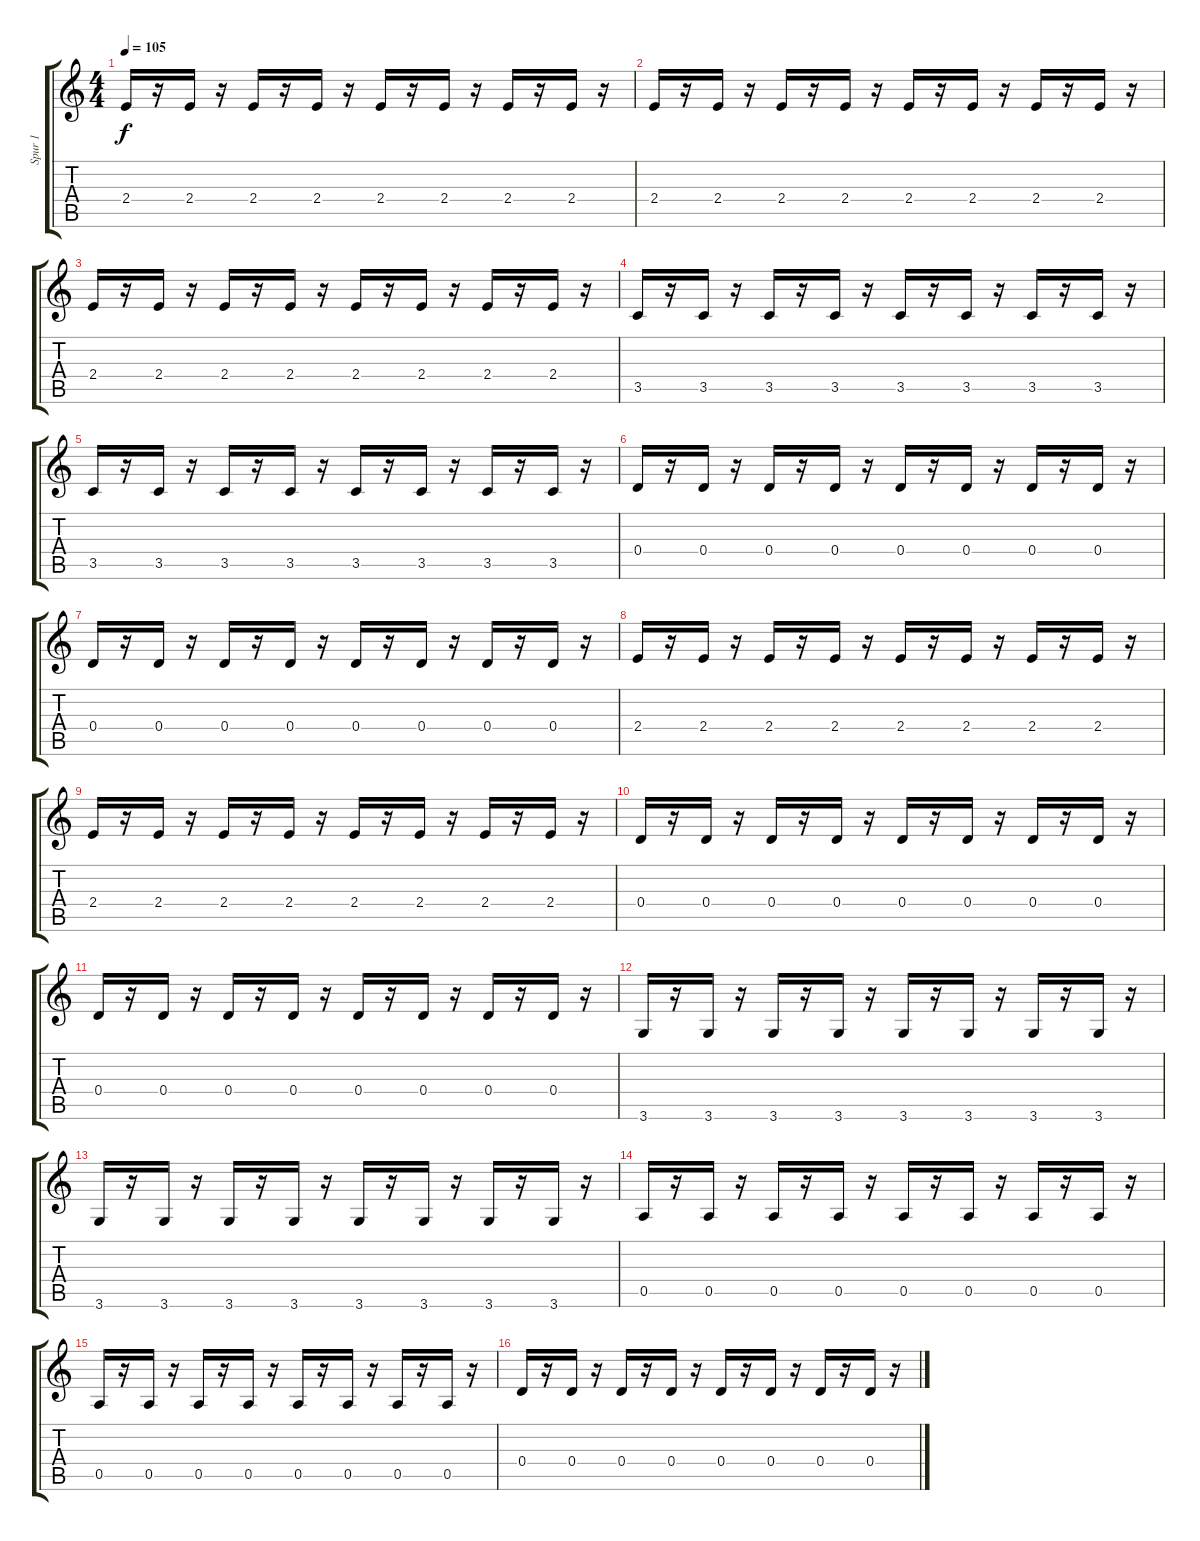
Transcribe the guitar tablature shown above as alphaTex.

\track ("Spur 1" "Spur 1") {instrument electricguitarmuted}
\staff {score tabs}
\tuning (E4 B3 G3 D3 A2 E2) {hide}
\ts (4 4)
\tempo 105
\clef g2
\ks c
2.4.16{dy f} r.16 2.4.16 r.16 2.4.16 r.16 2.4.16 r.16 2.4.16 r.16 2.4.16 r.16 2.4.16 r.16 2.4.16 r.16 |
2.4.16 r.16 2.4.16 r.16 2.4.16 r.16 2.4.16 r.16 2.4.16 r.16 2.4.16 r.16 2.4.16 r.16 2.4.16 r.16 |
2.4.16 r.16 2.4.16 r.16 2.4.16 r.16 2.4.16 r.16 2.4.16 r.16 2.4.16 r.16 2.4.16 r.16 2.4.16 r.16 |
3.5.16 r.16 3.5.16 r.16 3.5.16 r.16 3.5.16 r.16 3.5.16 r.16 3.5.16 r.16 3.5.16 r.16 3.5.16 r.16 |
3.5.16 r.16 3.5.16 r.16 3.5.16 r.16 3.5.16 r.16 3.5.16 r.16 3.5.16 r.16 3.5.16 r.16 3.5.16 r.16 |
0.4.16 r.16 0.4.16 r.16 0.4.16 r.16 0.4.16 r.16 0.4.16 r.16 0.4.16 r.16 0.4.16 r.16 0.4.16 r.16 |
0.4.16 r.16 0.4.16 r.16 0.4.16 r.16 0.4.16 r.16 0.4.16 r.16 0.4.16 r.16 0.4.16 r.16 0.4.16 r.16 |
2.4.16{volume 14 balance 9} r.16 2.4.16 r.16 2.4.16 r.16 2.4.16 r.16 2.4.16 r.16 2.4.16 r.16 2.4.16 r.16 2.4.16 r.16 |
2.4.16 r.16 2.4.16 r.16 2.4.16 r.16 2.4.16 r.16 2.4.16 r.16 2.4.16 r.16 2.4.16 r.16 2.4.16 r.16 |
0.4.16 r.16 0.4.16 r.16 0.4.16 r.16 0.4.16 r.16 0.4.16 r.16 0.4.16 r.16 0.4.16 r.16 0.4.16 r.16 |
0.4.16 r.16 0.4.16 r.16 0.4.16 r.16 0.4.16 r.16 0.4.16 r.16 0.4.16 r.16 0.4.16 r.16 0.4.16 r.16 |
3.6.16 r.16 3.6.16 r.16 3.6.16 r.16 3.6.16 r.16 3.6.16 r.16 3.6.16 r.16 3.6.16 r.16 3.6.16 r.16 |
3.6.16 r.16 3.6.16 r.16 3.6.16 r.16 3.6.16 r.16 3.6.16 r.16 3.6.16 r.16 3.6.16 r.16 3.6.16 r.16 |
0.5.16 r.16 0.5.16 r.16 0.5.16 r.16 0.5.16 r.16 0.5.16 r.16 0.5.16 r.16 0.5.16 r.16 0.5.16 r.16 |
0.5.16 r.16 0.5.16 r.16 0.5.16 r.16 0.5.16 r.16 0.5.16 r.16 0.5.16 r.16 0.5.16 r.16 0.5.16 r.16 |
0.4.16 r.16 0.4.16 r.16 0.4.16 r.16 0.4.16 r.16 0.4.16 r.16 0.4.16 r.16 0.4.16 r.16 0.4.16 r.16
